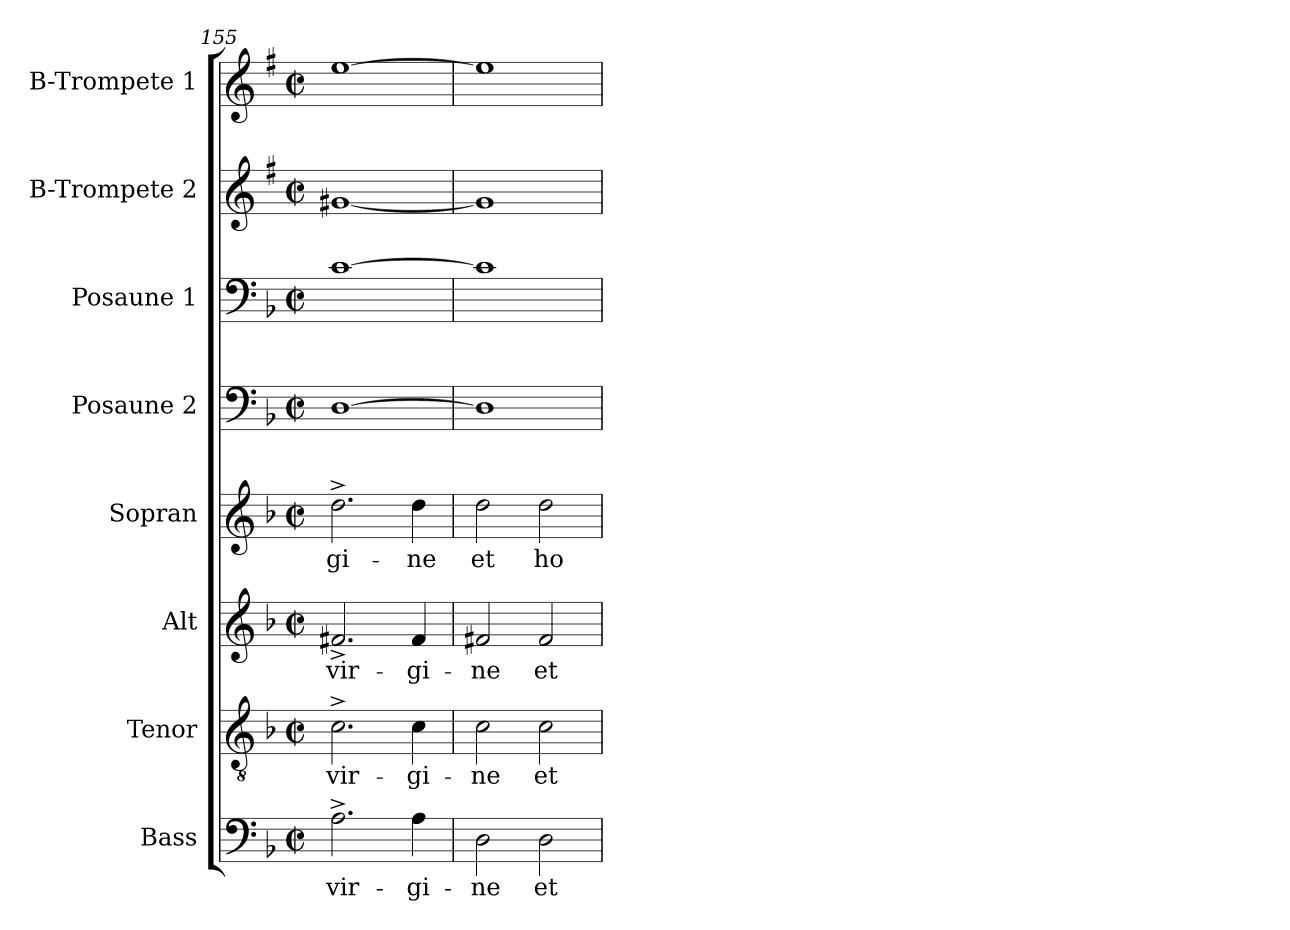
**kern	**text	**kern	**text	**kern	**text	**kern	**text	**kern	**kern	**kern	**kern
*part8	*part8	*part7	*part7	*part6	*part6	*part5	*part5	*part4	*part3	*part2	*part1
*staff8	*staff8	*staff7	*staff7	*staff6	*staff6	*staff5	*staff5	*staff4	*staff3	*staff2	*staff1
*I"Bass	*	*I"Tenor	*	*I"Alt	*	*I"Sopran	*	*I"Posaune 2	*I"Posaune 1	*I"B-Trompete 2	*I"B-Trompete 1
*I'B.	*	*I'T.	*	*I'A.	*	*I'S.	*	*I'Pos. 2	*I'Pos. 1	*I'B Trp. 2	*I'B Trp. 1
!!LO:PB:g=z
*clefF4	*	*clefGv2	*	*clefG2	*	*clefG2	*	*clefF4	*clefF4	*clefG2	*clefG2
*	*	*	*	*	*	*	*	*	*	*ITrd1c2	*ITrd1c2
*k[b-]	*	*k[b-]	*	*k[b-]	*	*k[b-]	*	*k[b-]	*k[b-]	*k[b-]	*k[b-]
*F:	*	*F:	*	*F:	*	*F:	*	*F:	*F:	*F:	*F:
*M2/2	*	*M2/2	*	*M2/2	*	*M2/2	*	*M2/2	*M2/2	*M2/2	*M2/2
*met(c|)	*	*met(c|)	*	*met(c|)	*	*met(c|)	*	*met(c|)	*met(c|)	*met(c|)	*met(c|)
=155	=155	=155	=155	=155	=155	=155	=155	=155	=155	=155	=155
!	!LO:LY:b	!	!LO:LY:b	!	!LO:LY:b	!	!LO:LY:b	!	!	!	!
2.A^>\	vir-	2.c^>\	vir-	2.f#X^>/	vir-	2.dd^>\	-gi-	[1D	[1c	[1f#X	[1dd
!	!LO:LY:b	!	!LO:LY:b	!	!LO:LY:b	!	!LO:LY:b	!	!	!	!
4A\	-gi-	4c\	-gi-	4f#/	-gi-	4dd\	-ne	.	.	.	.
=156	=156	=156	=156	=156	=156	=156	=156	=156	=156	=156	=156
!	!LO:LY:b	!	!LO:LY:b	!	!LO:LY:b	!	!LO:LY:b	!	!	!	!
2D\	-ne	2c\	-ne	2f#X/	-ne	2dd\	et	1D]	1c]	1f#]	1dd]
!	!LO:LY:b	!	!LO:LY:b	!	!LO:LY:b	!	!LO:LY:b	!	!	!	!
2D\	et	2c\	et	2f#/	et	2dd\	ho-	.	.	.	.
=	=	=	=	=	=	=	=	=	=	=	=
*-	*-	*-	*-	*-	*-	*-	*-	*-	*-	*-	*-
